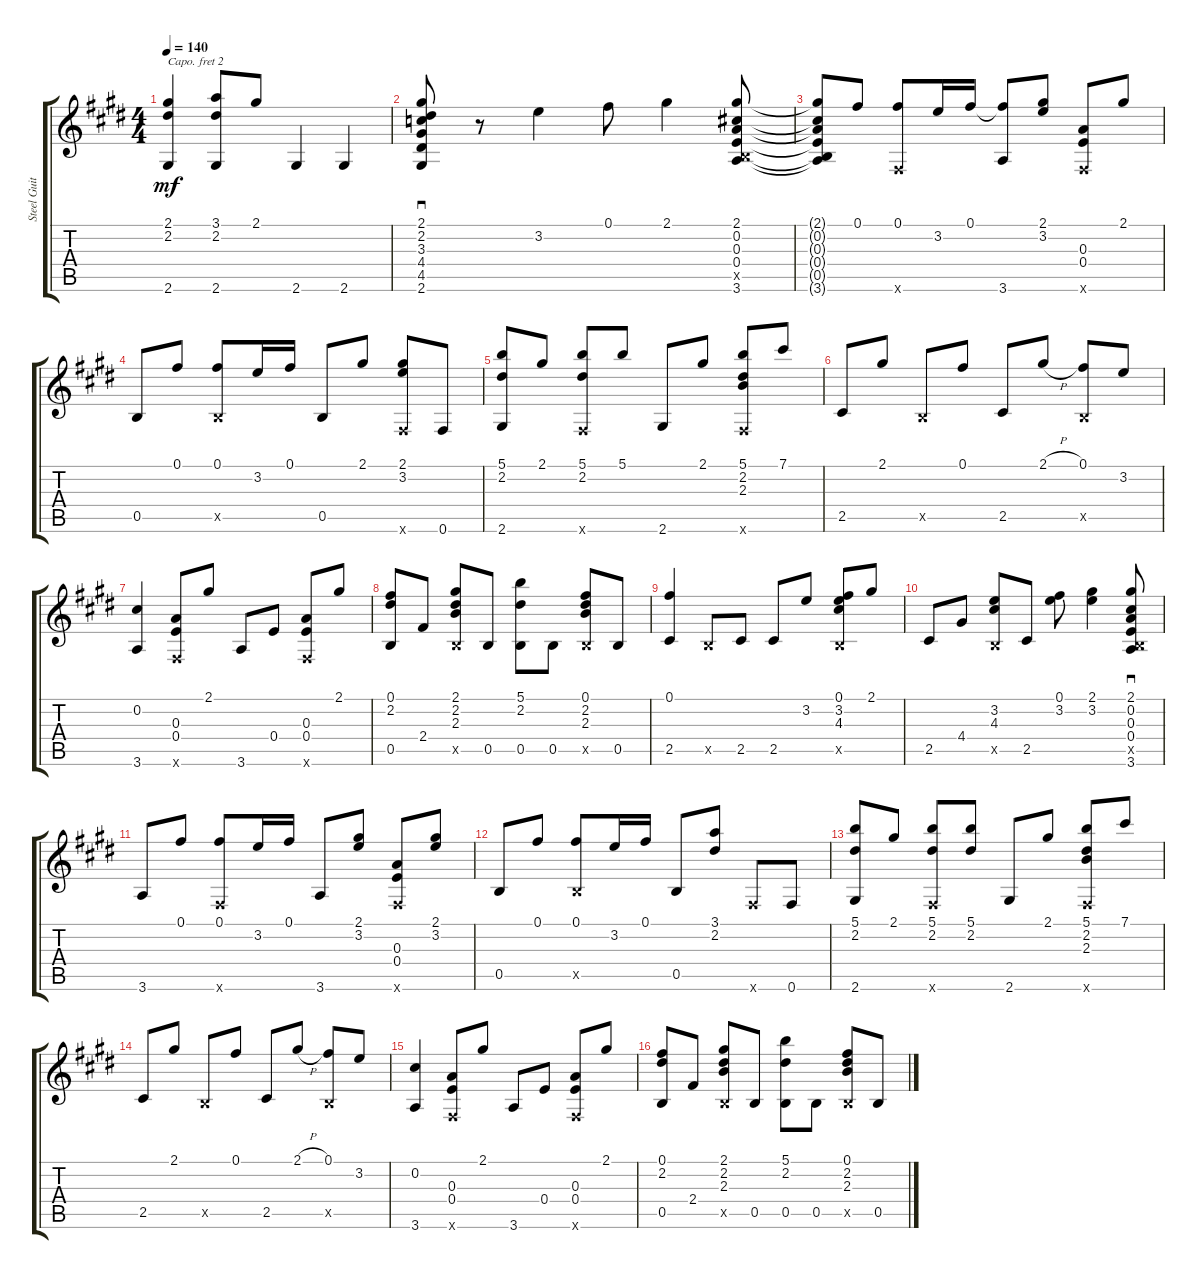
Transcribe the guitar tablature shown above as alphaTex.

\track ("Steel Guitar" "Steel Guit") {instrument acousticguitarsteel}
\staff {score tabs}
\capo 2
\tuning (E4 B3 G3 D3 A2 E2) {hide}
\ts (4 4)
\tempo 140
\clef g2
\ks e
(2.1 2.2 2.6).4{dy mf} (3.1 2.2 2.6).8 2.1.8 2.6.4 2.6.4 |
(2.1 2.2 3.3 4.4 4.5 2.6).8{sd} r.8 3.2.4 0.1.8 2.1.4 (2.1 0.2 0.3 0.4 0.5{x} 3.6).8 |
(2.1{t} 0.2{t} 0.3{t} 0.4{t} 0.5{t} 3.6{t}).8 0.1.8 (0.1 0.6{x}).8 3.2.16 0.1.16 (0.1{t} 3.6).8 (2.1 3.2).8 (0.3 0.4 0.6{x}).8 2.1.8 |
0.5.8 0.1.8 (0.1 0.5{x}).8 3.2.16 0.1.16 0.5.8 2.1.8 (2.1 3.2 0.6{x}).8 0.6.8 |
(5.1 2.2 2.6).8 2.1.8 (5.1 2.2 0.6{x}).8 5.1.8 2.6.8 2.1.8 (5.1 2.2 2.3 0.6{x}).8 7.1.8 |
2.5.8 2.1.8 0.5{x}.8 0.1.8 2.5.8 2.1{h}.8 (0.1 0.5{x}).8 3.2.8 |
(0.2 3.6).4 (0.3 0.4 0.6{x}).8 2.1.8 3.6.8 0.4.8 (0.3 0.4 0.6{x}).8 2.1.8 |
(0.1 2.2 0.5).8 2.4.8 (2.1 2.2 2.3 0.5{x}).8 0.5.8 (5.1 2.2 0.5).8 0.5.8 (0.1 2.2 2.3 0.5{x}).8 0.5.8 |
(0.1 2.5).4 0.5{x}.8 2.5.8 2.5.8 3.2.8 (0.1 3.2 4.3 0.5{x}).8 2.1.8 |
2.5.8 4.4.8 (3.2 4.3 0.5{x}).8 2.5.8 (0.1 3.2).8 (2.1 3.2).4 (2.1 0.2 0.3 0.4 0.5{x} 3.6).8{sd} |
3.6.8 0.1.8 (0.1 0.6{x}).8 3.2.16 0.1.16 3.6.8 (2.1 3.2).8 (0.3 0.4 0.6{x}).8 (2.1 3.2).8 |
0.5.8 0.1.8 (0.1 0.5{x}).8 3.2.16 0.1.16 0.5.8 (3.1 2.2).8 0.6{x}.8 0.6.8 |
(5.1 2.2 2.6).8 2.1.8 (5.1 2.2 0.6{x}).8 (5.1 2.2).8 2.6.8 2.1.8 (5.1 2.2 2.3 0.6{x}).8 7.1.8 |
2.5.8 2.1.8 0.5{x}.8 0.1.8 2.5.8 2.1{h}.8 (0.1 0.5{x}).8 3.2.8 |
(0.2 3.6).4 (0.3 0.4 0.6{x}).8 2.1.8 3.6.8 0.4.8 (0.3 0.4 0.6{x}).8 2.1.8 |
(0.1 2.2 0.5).8 2.4.8 (2.1 2.2 2.3 0.5{x}).8 0.5.8 (5.1 2.2 0.5).8 0.5.8 (0.1 2.2 2.3 0.5{x}).8 0.5.8
